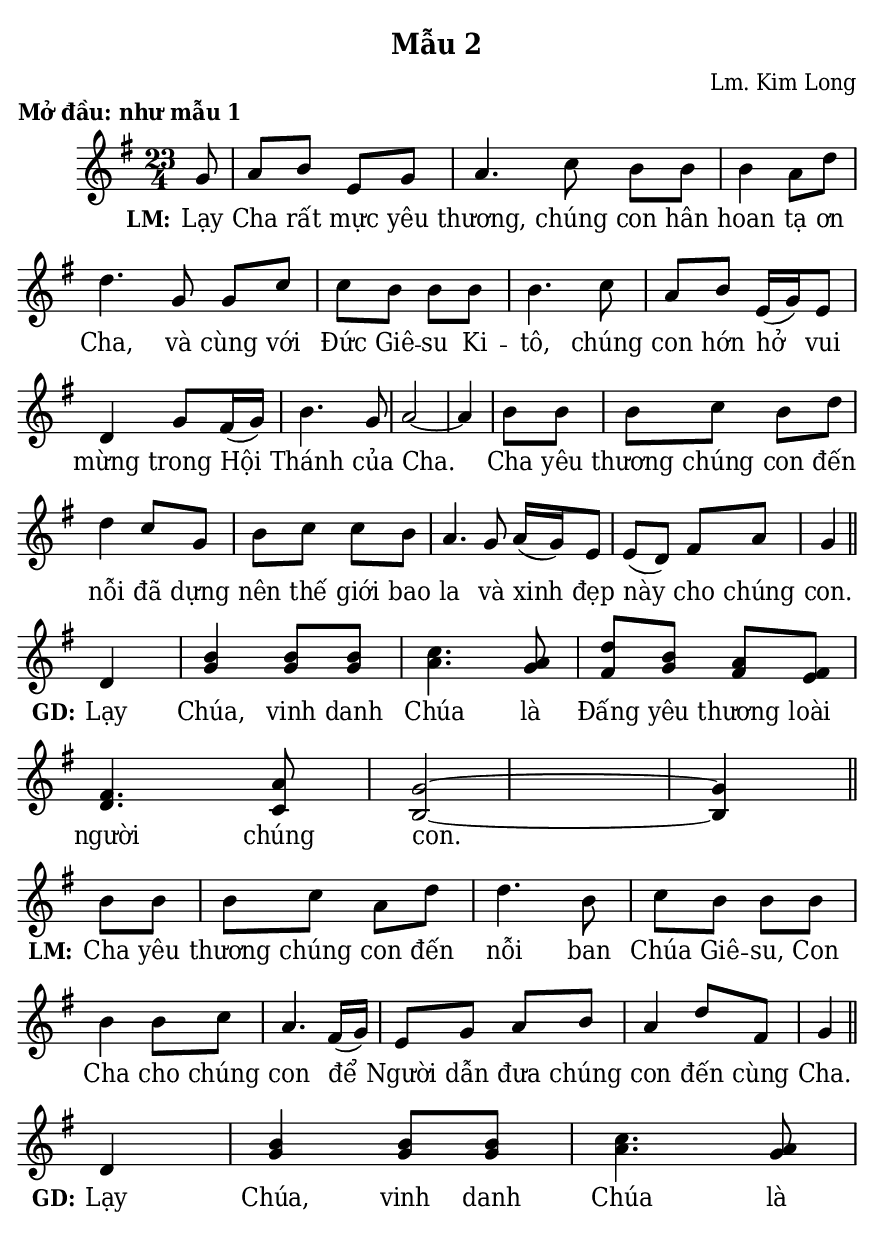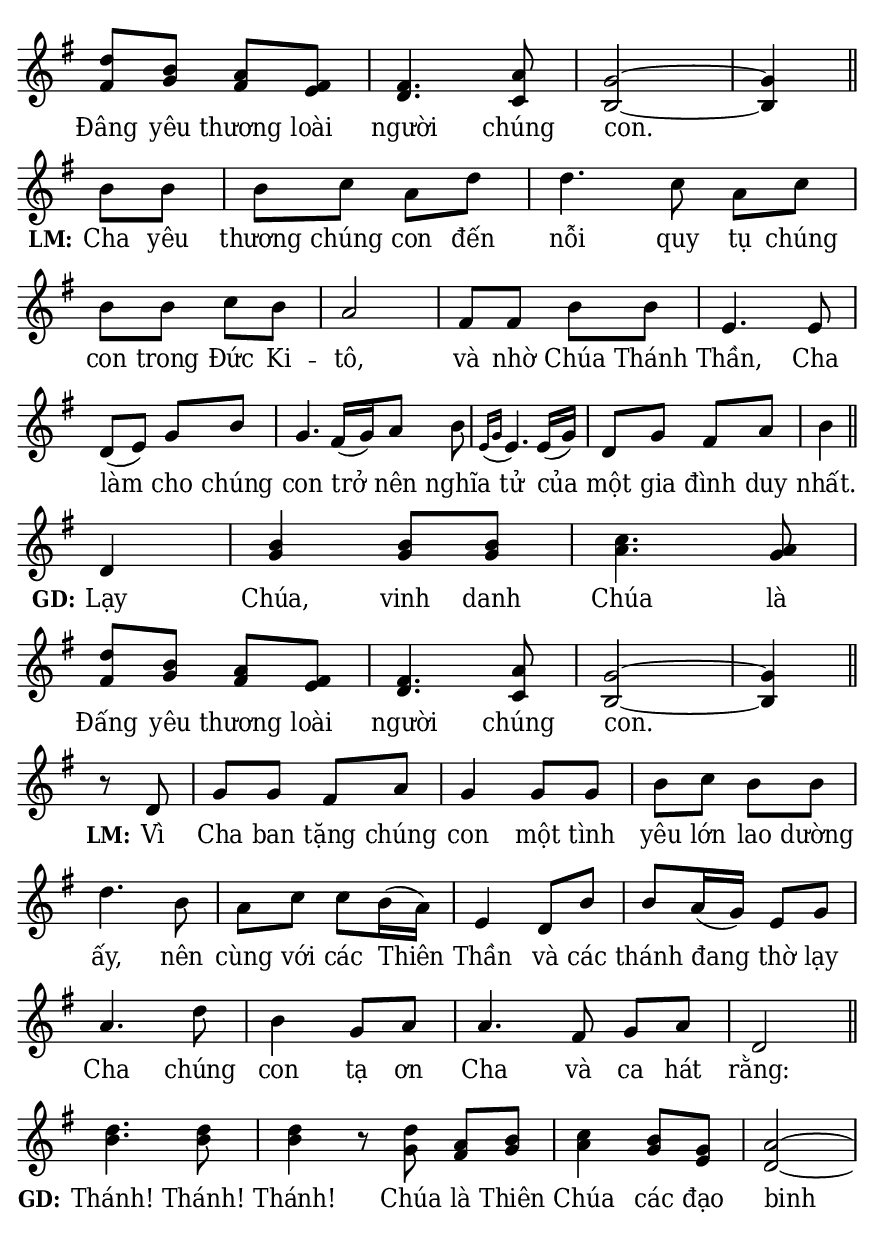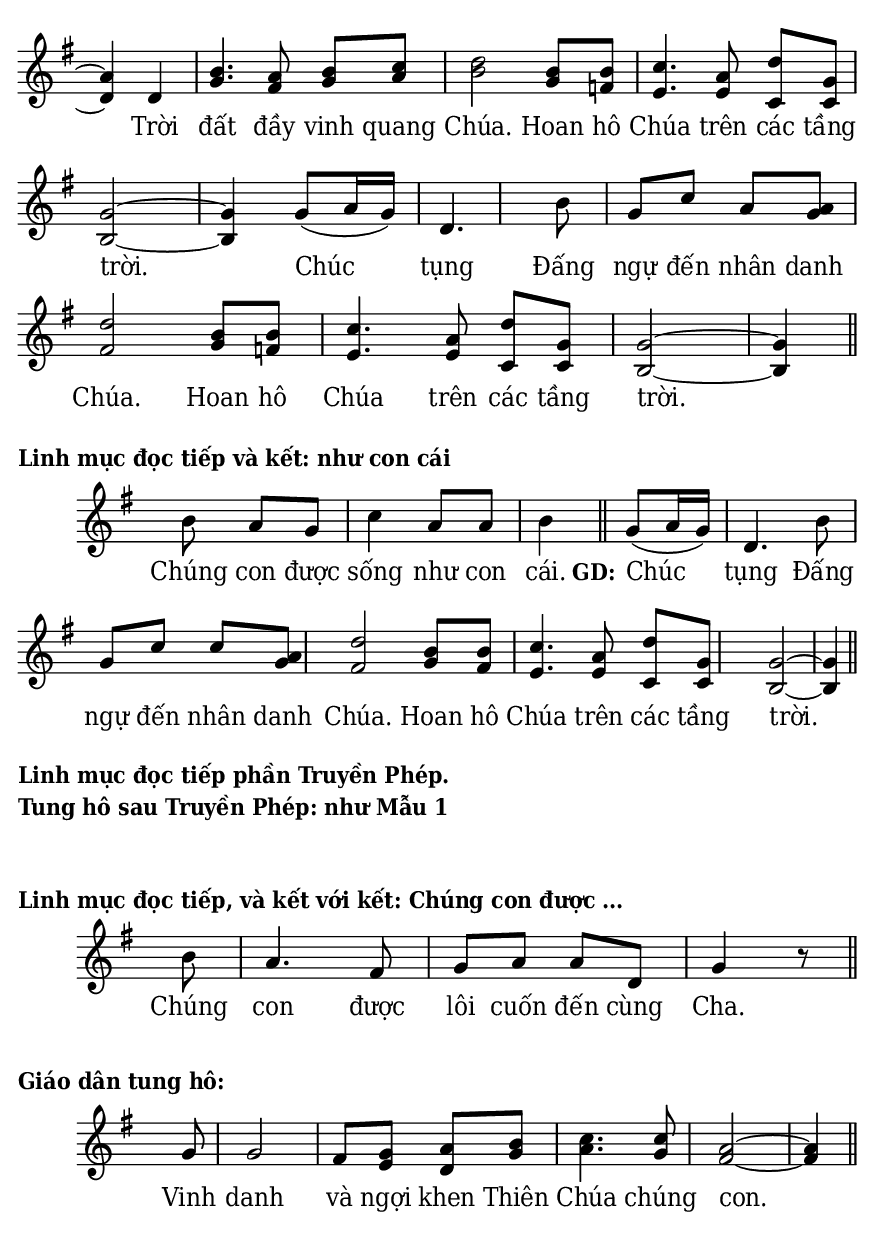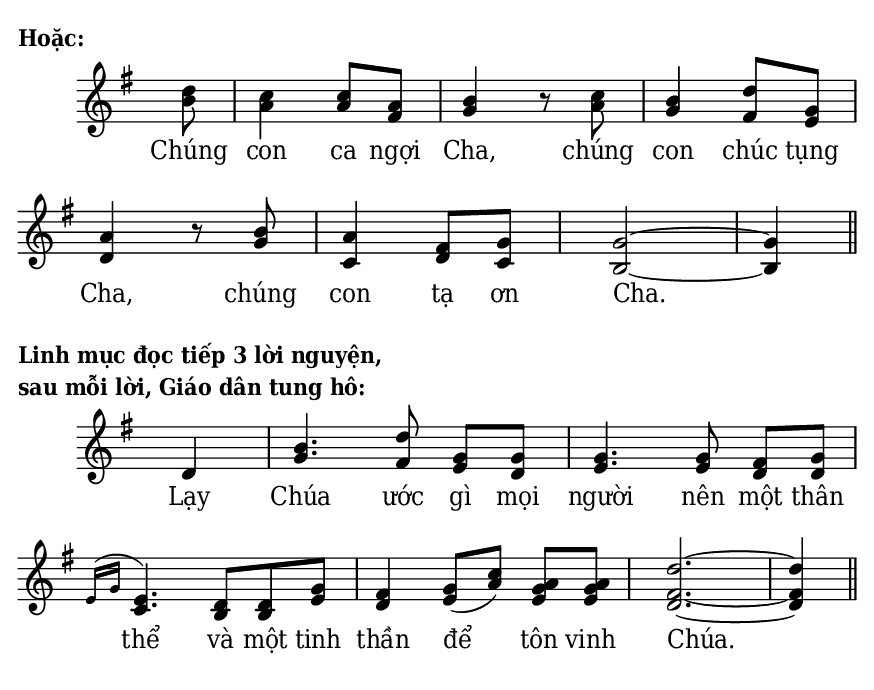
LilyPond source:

% Cài đặt chung
\version "2.22.1"
\include "english.ly"

\header {
  subsubtitle = \markup { \huge \bold "Mẫu 2" }
  composer = "Lm. Kim Long"
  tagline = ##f
}

% Nhạc
nhacMauMot = \relative c'' {
  \key g \major
  \time 23/4
  \partial 8 g8 \bar "|"
  a8 [b] e, [g] \bar "|"
  a4. c8 b [b] \bar "|"
  b4 a8 [d] \bar "|"
  d4. g,8 g [c] \bar "|"
  c [b] b [b] \bar "|"
  b4. c8 \bar "|"
  a [b] e,16 [(g) e8] \bar "|"
  d4 g8 [fs16 (g)] \bar "|"
  b4. g8 \bar "|"
  a2 ~ \bar "|"
  a4 b8 [b] \bar "|"
  b [c] b [d] \bar "|"
  d4 c8 [g] \bar "|"
  b [c] c [b] \bar "|"
  a4. g8 a16 [(g) e8] \bar "|"
  e ([d]) fs [a] \bar "|"
  g4 \bar "||" \break
  
  d4 \bar "|"
  <<
    {
      b'4 b8 [b] \bar "|"
      c4. a8 \bar "|"
      d [b] a [fs] \bar "|"
      fs4. a8 \bar "|"
      g2 ~ \bar "|"
      g4 \bar "||"
    }
    {
      g4 g8 [g]
      a4. g8
      fs g fs e
      d4. c8
      b2 ~
      b4
    }
  >>
  \break
  \oneVoice
  
  b'8 [b] \bar "|"
  b [c] a [d] \bar "|"
  d4. b8 \bar "|"
  c [b] b [b] \bar "|"
  b4 b8 [c] \bar "|"
  a4. fs16 ([g]) \bar "|"
  e8 [g] a [b] \bar "|"
  a4 d8 [fs,] \bar "|"
  g4 \bar "||" \break
  
  d4 \bar "|"
  <<
    {
      b'4 b8 [b] \bar "|"
      c4. a8 \bar "|"
      d [b] a [fs] \bar "|"
      fs4. a8 \bar "|"
      g2 ~ \bar "|"
      g4 \bar "||"
    }
    {
      g4 g8 [g]
      a4. g8
      fs g fs e
      d4. c8
      b2 ~
      b4
    }
  >>
  \break
  \oneVoice
  
  b'8 [b] \bar "|"
  b [c] a [d] \bar "|"
  d4. c8 a [c] \bar "|"
  b [b] c [b] \bar "|"
  a2 \bar "|"
  fs8 [fs] b [b] \bar "|"
  e,4. e8 \bar "|"
  d ([e]) g [b] \bar "|"
  g4. fs16 [(g) a8] b \bar "|"
  \slashedGrace { e,16 ([g]  } e4.) e16 ([g]) \bar "|"
  d8 [g] fs [a] \bar "|"
  b4 \bar "||" \break
  
  d,4 \bar "|"
  <<
    {
      b'4 b8 [b] \bar "|"
      c4. a8 \bar "|"
      d [b] a [fs] \bar "|"
      fs4. a8 \bar "|"
      g2 ~ \bar "|"
      g4 \bar "||"
    }
    {
      g4 g8 [g]
      a4. g8
      fs g fs e
      d4. c8
      b2 ~
      b4
    }
  >>
  \break
  \oneVoice
  
  r8 d \bar "|"
  g8 [g] fs [a] \bar "|"
  g4 g8 [g] \bar "|"
  b [c] b [b] \bar "|"
  d4. b8 \bar "|"
  a [c] c [b16 (a)] \bar "|"
  e4 d8 [b'] \bar "|"
  b [a16 (g)] e8 [g] \bar "|"
  a4. d8 \bar "|"
  b4 g8 [a] \bar "|"
  a4. fs8 g [a] \bar "|"
  d,2 \bar "||" \break
  
  <<
    {
      d'4. d8 \bar "|"
      d4 r8 d a [b] \bar "|"
      c4 b8 [g] \bar "|"
      a2 ~ \bar "|"
      a4 d, \bar "|"
      b'4. a8 b [c] \bar "|"
      d2 b8 [b] \bar "|"
      c4. a8 d [g,] \bar "|"
      g2 ~ \bar "|"
      g4 g8 ([a16 g]) \bar "|"
      d4. b'8 \bar "|"
      g [c] a [a] \bar "|"
      d2 b8 [b] \bar "|"
      c4. a8 d [g,] \bar "|"
      g2 ~ \bar "|"
      g4 \bar "||"
    }
    {
      b4. b8
      b4 r8 g fs g
      a4 g8 e
      d2 ~
      d4 \skip 4
      g4. fs8 g a
      b2 g8 f!
      e4. e8 c c
      b2 ~
      b4 \skip 4
      \skip 4. \skip 8
      \skip 8 \skip 8 \skip 8 g'8
      fs2 g8 f!
      e4. e8 c c
      b2 ~
      b4
    }
  >>
}

nhacMauHai = \relative c'' {
  \key g \major
  \time 2/4
  \partial 4. b8 a g |
  c4 a8 a |
  b4 \bar "||"
  g8 (a16 g) d4. b'8 |
  g c c
  <<
    {
      a |
      \time 3/4
      d2 b8 b |
      c4. a8 d [g,] |
      \time 2/4
      g2 ~ |
      g4 \bar "||"
    }
    {
      g8 |
      fs2 g8 fs |
      e4. e8 c c |
      b2 ~ |
      b4
    }
  >>
}

nhacMauBa = \relative c'' {
  \key g \major
  \time 2/4
  \partial 8 b8 |
  a4. fs8 |
  g a a d, |
  g4 r8 \bar "||"
}

nhacMauBon = \relative c'' {
  \key g \major
  \time 2/4
  \partial 8 g8 |
  g2 |
  fs8
  <<
    {
      g a b |
      c4. c8 |
      a2 ~ |
      a4 \bar "||"
    }
    {
      e8 d g |
      a4. g8 |
      fs2 ~ |
      fs4
    }
  >>
}

nhacMauNam = \relative c'' {
  \key g \major
  \time 2/4
  \partial 8
  <<
    {
      d8 |
      c4 c8 a |
      b4 r8 c |
      b4 d8 g, |
      a4 r8 b |
      a4 fs8 g |
      g2 ~ |
      g4 \bar "||"
    }
    {
      b8 |
      a4 a8 fs |
      g4 r8 a |
      g4 fs8 e |
      d4 r8 g |
      c,4 d8 c |
      b2 ~ |
      b4
    }
  >>
}

nhacMauSau = \relative c' {
  \key g \major
  \time 3/4
  \partial 4 d4 |
  <<
    {
      b'4. d8 g, [g] |
      g4. g8 fs [g] |
      \slashedGrace { e16 ^(g } e4.) d8 d g |
      fs4 g8 (c) a [a] |
      d2. ~ |
      d4 \bar "||"
    }
    {
      g,4. fs8 e d |
      e4. e8 d d |
      c4. b8 b e |
      d4 e8 (a) <g e> <g e> |
      <fs d>2. ~ |
      <fs d>4
    }
  >>
}

% Lời
loiMauMot = \lyricmode {
  \set stanza = "LM:"
  Lạy Cha rất mực yêu thương, chúng con hân hoan tạ ơn Cha,
  và cùng với Đức Giê -- su Ki -- tô, chúng con hớn hở vui mừng
  trong Hội Thánh của Cha.
  Cha yêu thương chúng con đến nỗi đã dựng nên thế giới bao la
  và xinh đẹp này cho chúng con.
  \set stanza = "GD:"
  Lạy Chúa, vinh danh Chúa là Đấng yêu thương loài người chúng con.
  \set stanza = "LM:"
  Cha yêu thương chúng con đến nỗi ban Chúa Giê -- su,
  Con Cha cho chúng con để Người dẫn đưa chúng con đến cùng Cha.
  \set stanza = "GD:"
  Lạy Chúa, vinh danh Chúa là Đâng yêu thương loài người chúng con.
  \set stanza = "LM:"
  Cha yêu thương chúng con đến nỗi quy tụ chúng con
  trong Đức Ki -- tô, và nhờ Chúa Thánh Thần, Cha làm cho chúng con
  trở nên nghĩa tử của một gia đình duy nhất.
  \set stanza = "GD:"
  Lạy Chúa, vinh danh Chúa là Đấng yêu thương loài người chúng con.
  \set stanza = "LM:"
  Vì Cha ban tặng chúng con một tình yêu lớn lao dường ấy,
  nên cùng với các Thiên Thần và các thánh đang thờ lạy Cha
  chúng con tạ ơn Cha và ca hát rằng:
  \set stanza = "GD:"
  Thánh! Thánh! Thánh! Chúa là Thiên Chúa các đạo binh
  Trời đất đầy vinh quang Chúa. Hoan hô Chúa trên các tầng trời.
  Chúc tụng Đấng ngự đến nhân danh Chúa.
  Hoan hô Chúa trên các tầng trời.
}

loiMauHai = \lyricmode {
  Chúng con được sống như con cái.
  \set stanza = "GD:"
  Chúc tụng Đấng ngự đến nhân danh Chúa.
  Hoan hô Chúa trên các tầng trời.
}

loiMauBa = \lyricmode {
  Chúng con được lôi cuốn đến cùng Cha.
}

loiMauBon = \lyricmode {
  Vinh danh và ngợi khen Thiên Chúa chúng con.
}

loiMauNam = \lyricmode {
  Chúng con ca ngợi Cha, chúng con chúc tụng Cha,
  chúng con tạ ơn Cha.
}

loiMauSau = \lyricmode {
  Lạy Chúa ước gì mọi người nên một thân thể và một tinh thần
  để tôn vinh Chúa.
}

% Dàn trang
\paper {
  #(set-paper-size "a5")
  top-margin = 3\mm
  bottom-margin = 3\mm
  left-margin = 3\mm
  right-margin = 3\mm
  indent = #0
  #(define fonts
	 (make-pango-font-tree "Deja Vu Serif Condensed"
	 		       "Deja Vu Serif Condensed"
			       "Deja Vu Serif Condensed"
			       (/ 20 20)))
  print-page-number = ##f
}

\markup {
  \bold "Mở đầu: như mẫu 1"
}

\score {
  <<
    \new Staff <<
        \clef treble
        \new Voice = beSop {
          \nhacMauMot
        }
      \new Lyrics \lyricsto beSop \loiMauMot
    >>
  >>
  \layout {
    indent = 10
    \override Lyrics.LyricSpace.minimum-distance = #0.8
    \override Score.BarNumber.break-visibility = ##(#f #f #f)
    \override Score.SpacingSpanner.uniform-stretching = ##t
    \set Score.defaultBarType = ""
    \set Score.barAlways = ##t
    ragged-last = ##f
  }
}

\markup {
  %\vspace #2
  \bold "Linh mục đọc tiếp và kết: như con cái"
}

\score {
  <<
    \new Staff <<
        \clef treble
        \new Voice = beSop {
          \nhacMauHai
        }
      \new Lyrics \lyricsto beSop \loiMauHai
    >>
  >>
  \layout {
    indent = 10
    \override Staff.TimeSignature.transparent = ##t
    \override Lyrics.LyricSpace.minimum-distance = #0.7
    \override Score.BarNumber.break-visibility = ##(#f #f #f)
    \override Score.SpacingSpanner.uniform-stretching = ##t
    \override LyricHyphen.minimum-distance = #1.5
    ragged-last = ##f
  }
}

\markup {
  \column {
    %\vspace #2
    \line { \bold "Linh mục đọc tiếp phần Truyền Phép." }
    \line { \bold "Tung hô sau Truyền Phép: như Mẫu 1" }
    \vspace #2
    \line { \bold "Linh mục đọc tiếp, và kết với kết: Chúng con được ..." }
  }
}

\score {
  <<
    \new Staff <<
        \clef treble
        \new Voice = beSop {
          \nhacMauBa
        }
      \new Lyrics \lyricsto beSop \loiMauBa
    >>
  >>
  \layout {
    indent = 10
    \override Staff.TimeSignature.transparent = ##t
    \override Lyrics.LyricSpace.minimum-distance = #0.7
    \override Score.BarNumber.break-visibility = ##(#f #f #f)
    \override Score.SpacingSpanner.uniform-stretching = ##t
    ragged-last = ##f
  }
}

\markup {
  %\vspace #2
  \bold "Giáo dân tung hô:"
}

\score {
  <<
    \new Staff <<
        \clef treble
        \new Voice = beSop {
          \nhacMauBon
        }
      \new Lyrics \lyricsto beSop \loiMauBon
    >>
  >>
  \layout {
    indent = 10
    \override Staff.TimeSignature.transparent = ##t
    \override Lyrics.LyricSpace.minimum-distance = #0.7
    \override Score.BarNumber.break-visibility = ##(#f #f #f)
    \override Score.SpacingSpanner.uniform-stretching = ##t
    ragged-last = ##f
  }
}

\pageBreak

\markup {
  \bold "Hoặc:"
}

\score {
  <<
    \new Staff <<
        \clef treble
        \new Voice = beSop {
          \nhacMauNam
        }
      \new Lyrics \lyricsto beSop \loiMauNam
    >>
  >>
  \layout {
    indent = 10
    \override Staff.TimeSignature.transparent = ##t
    \override Lyrics.LyricSpace.minimum-distance = #0.7
    \override Score.BarNumber.break-visibility = ##(#f #f #f)
    \override Score.SpacingSpanner.uniform-stretching = ##t
    ragged-last = ##f
  }
}

\markup {
  \column {
    %\vspace #2
    \line { \bold "Linh mục đọc tiếp 3 lời nguyện," }
    \line { \bold "sau mỗi lời, Giáo dân tung hô:" }
  }
}

\score {
  <<
    \new Staff <<
        \clef treble
        \new Voice = beSop {
          \nhacMauSau
        }
      \new Lyrics \lyricsto beSop \loiMauSau
    >>
  >>
  \layout {
    indent = 10
    \override Staff.TimeSignature.transparent = ##t
    \override Lyrics.LyricSpace.minimum-distance = #0.7
    \override Score.BarNumber.break-visibility = ##(#f #f #f)
    \override Score.SpacingSpanner.uniform-stretching = ##t
    ragged-last = ##f
  }
}
